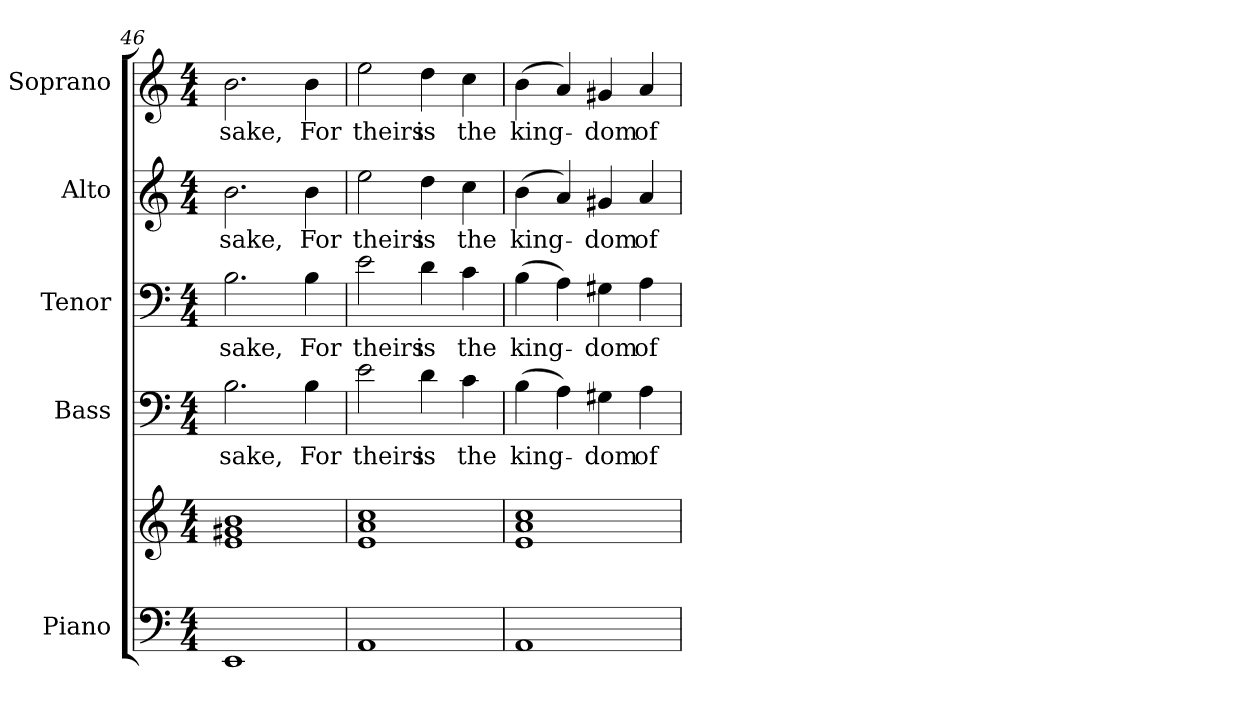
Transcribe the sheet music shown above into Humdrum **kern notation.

**kern	**kern	**kern	**text	**kern	**text	**kern	**text	**kern	**text
*part5	*part5	*part4	*part4	*part3	*part3	*part2	*part2	*part1	*part1
*staff6	*staff5	*staff4	*staff4	*staff3	*staff3	*staff2	*staff2	*staff1	*staff1
*I"Piano	*	*I"Bass	*	*I"Tenor	*	*I"Alto	*	*I"Soprano	*
*I'Pno.	*	*I'B.	*	*I'T.	*	*I'A.	*	*I'S.	*
!!LO:PB:g=z
*clefF4	*clefG2	*clefF4	*	*clefF4	*	*clefG2	*	*clefG2	*
*k[]	*k[]	*k[]	*	*k[]	*	*k[]	*	*k[]	*
*C:	*C:	*C:	*	*C:	*	*C:	*	*C:	*
*M4/4	*M4/4	*M4/4	*	*M4/4	*	*M4/4	*	*M4/4	*
=46	=46	=46	=46	=46	=46	=46	=46	=46	=46
!	!	!	!LO:LY:b:color=#000000	!	!	!	!	!	!
!	!	!	!	!	!LO:LY:b:color=#000000	!	!	!	!
!	!	!	!	!	!	!	!LO:LY:b:color=#000000	!	!
!	!	!	!	!	!	!	!	!	!LO:LY:b:color=#000000
1EEi	1ei 1g#Xi 1bi	2.Bi\	sake,	2.Bi\	sake,	2.bi\	sake,	2.bi\	sake,
!	!	!	!LO:LY:b:color=#000000	!	!	!	!	!	!
!	!	!	!	!	!LO:LY:b:color=#000000	!	!	!	!
!	!	!	!	!	!	!	!LO:LY:b:color=#000000	!	!
!	!	!	!	!	!	!	!	!	!LO:LY:b:color=#000000
.	.	4Bi\	For	4Bi\	For	4bi\	For	4bi\	For
=47	=47	=47	=47	=47	=47	=47	=47	=47	=47
!	!	!	!LO:LY:b:color=#000000	!	!	!	!	!	!
!	!	!	!	!	!LO:LY:b:color=#000000	!	!	!	!
!	!	!	!	!	!	!	!LO:LY:b:color=#000000	!	!
!	!	!	!	!	!	!	!	!	!LO:LY:b:color=#000000
1AAi	1ei 1ai 1cci	2ei\	theirs	2ei\	theirs	2eei\	theirs	2eei\	theirs
!	!	!	!LO:LY:b:color=#000000	!	!	!	!	!	!
!	!	!	!	!	!LO:LY:b:color=#000000	!	!	!	!
!	!	!	!	!	!	!	!LO:LY:b:color=#000000	!	!
!	!	!	!	!	!	!	!	!	!LO:LY:b:color=#000000
.	.	4di\	is	4di\	is	4ddi\	is	4ddi\	is
!	!	!	!LO:LY:b:color=#000000	!	!	!	!	!	!
!	!	!	!	!	!LO:LY:b:color=#000000	!	!	!	!
!	!	!	!	!	!	!	!LO:LY:b:color=#000000	!	!
!	!	!	!	!	!	!	!	!	!LO:LY:b:color=#000000
.	.	4ci\	the	4ci\	the	4cci\	the	4cci\	the
=48	=48	=48	=48	=48	=48	=48	=48	=48	=48
!	!	!	!LO:LY:b:color=#000000	!	!	!	!	!	!
!	!	!	!	!	!LO:LY:b:color=#000000	!	!	!	!
!	!	!	!	!	!	!	!LO:LY:b:color=#000000	!	!
!	!	!	!	!	!	!	!	!	!LO:LY:b:color=#000000
1AAi	1ei 1ai 1cci	(4Bi\	king-	(4Bi\	king-	(4bi\	king-	(4bi\	king-
.	.	4Ai\)	.	4Ai\)	.	4ai/)	.	4ai/)	.
!	!	!	!LO:LY:b:color=#000000	!	!	!	!	!	!
!	!	!	!	!	!LO:LY:b:color=#000000	!	!	!	!
!	!	!	!	!	!	!	!LO:LY:b:color=#000000	!	!
!	!	!	!	!	!	!	!	!	!LO:LY:b:color=#000000
.	.	4G#Xi\	-dom	4G#Xi\	-dom	4g#Xi/	-dom	4g#Xi/	-dom
!	!	!	!LO:LY:b:color=#000000	!	!	!	!	!	!
!	!	!	!	!	!LO:LY:b:color=#000000	!	!	!	!
!	!	!	!	!	!	!	!LO:LY:b:color=#000000	!	!
!	!	!	!	!	!	!	!	!	!LO:LY:b:color=#000000
.	.	4Ai\	of	4Ai\	of	4ai/	of	4ai/	of
=	=	=	=	=	=	=	=	=	=
*-	*-	*-	*-	*-	*-	*-	*-	*-	*-
